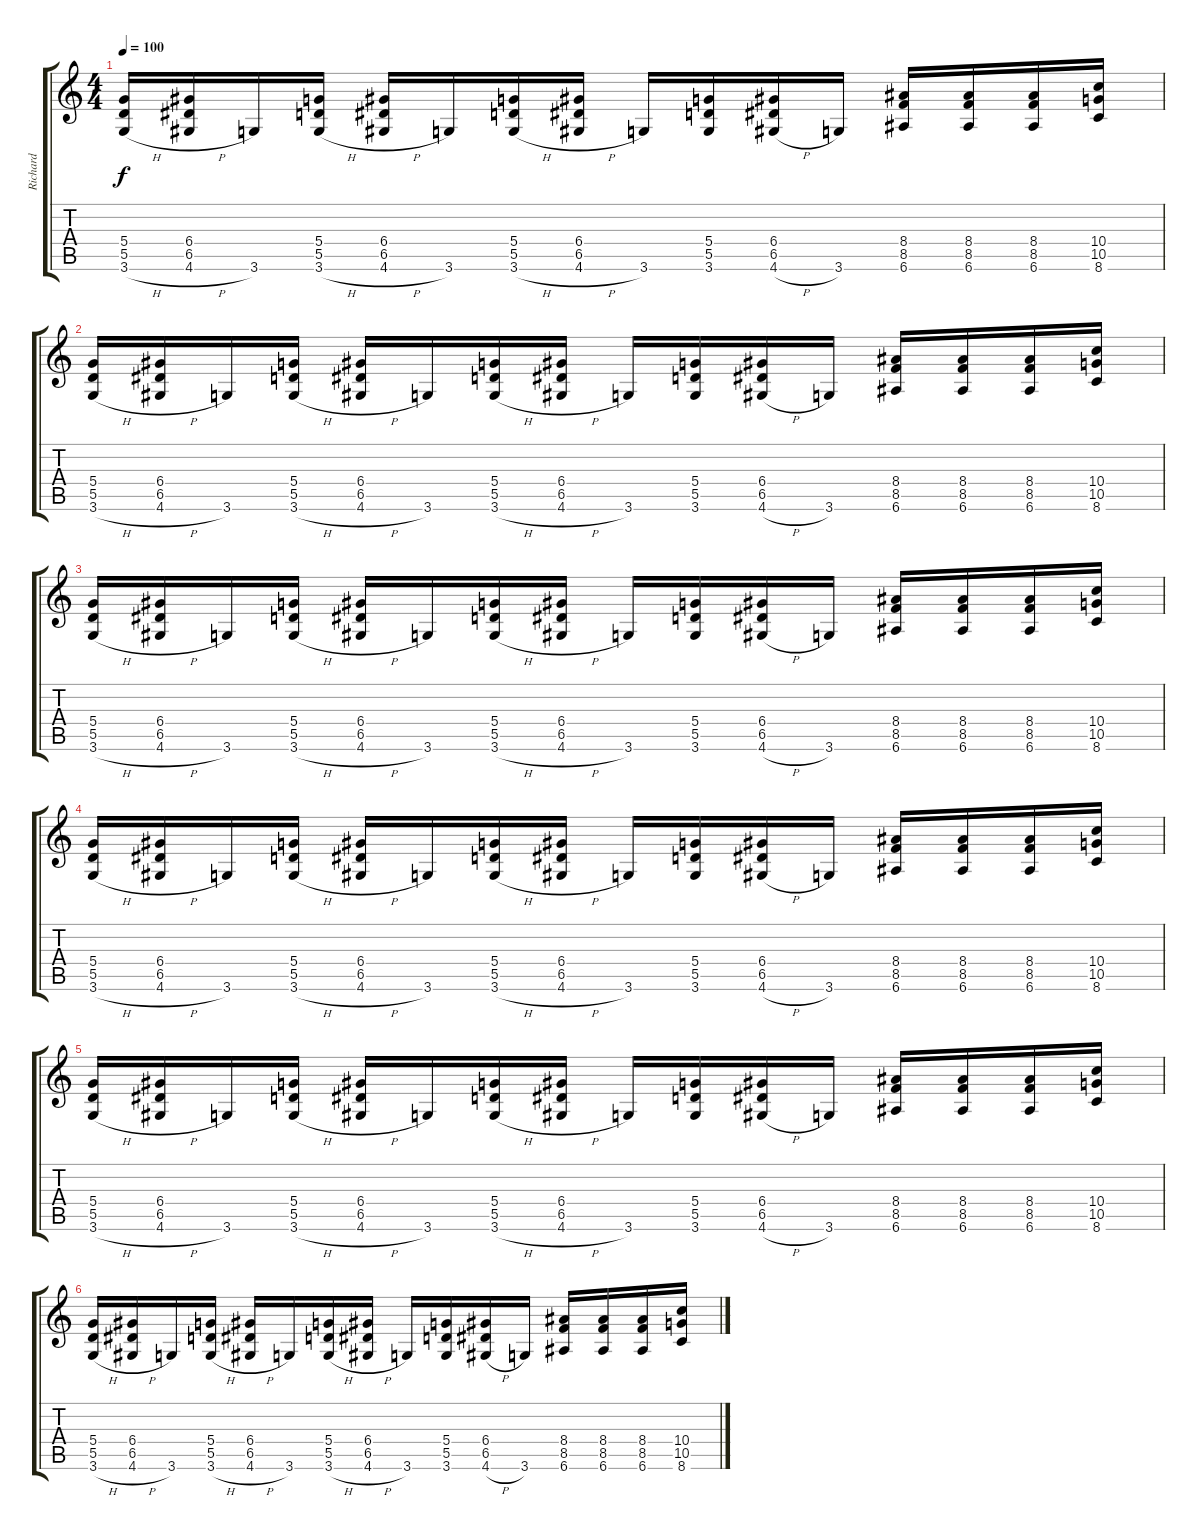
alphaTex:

\track ("Richard" "Richard") {instrument distortionguitar}
\staff {score tabs}
\tuning (E4 B3 G3 D3 A2 E2) {hide}
\ts (4 4)
\tempo 100
\clef g2
\ks c
(5.4 5.5 3.6{h}).16{dy f} (6.4 6.5 4.6{h}).16 3.6.16 (5.4 5.5 3.6{h}).16 (6.4 6.5 4.6{h}).16 3.6.16 (5.4 5.5 3.6{h}).16 (6.4 6.5 4.6{h}).16 3.6.16 (5.4 5.5 3.6).16 (6.4 6.5 4.6{h}).16 3.6.16 (8.4 8.5 6.6).16 (8.4 8.5 6.6).16 (8.4 8.5 6.6).16 (10.4 10.5 8.6).16 |
(5.4 5.5 3.6{h}).16 (6.4 6.5 4.6{h}).16 3.6.16 (5.4 5.5 3.6{h}).16 (6.4 6.5 4.6{h}).16 3.6.16 (5.4 5.5 3.6{h}).16 (6.4 6.5 4.6{h}).16 3.6.16 (5.4 5.5 3.6).16 (6.4 6.5 4.6{h}).16 3.6.16 (8.4 8.5 6.6).16 (8.4 8.5 6.6).16 (8.4 8.5 6.6).16 (10.4 10.5 8.6).16 |
(5.4 5.5 3.6{h}).16 (6.4 6.5 4.6{h}).16 3.6.16 (5.4 5.5 3.6{h}).16 (6.4 6.5 4.6{h}).16 3.6.16 (5.4 5.5 3.6{h}).16 (6.4 6.5 4.6{h}).16 3.6.16 (5.4 5.5 3.6).16 (6.4 6.5 4.6{h}).16 3.6.16 (8.4 8.5 6.6).16 (8.4 8.5 6.6).16 (8.4 8.5 6.6).16 (10.4 10.5 8.6).16 |
(5.4 5.5 3.6{h}).16 (6.4 6.5 4.6{h}).16 3.6.16 (5.4 5.5 3.6{h}).16 (6.4 6.5 4.6{h}).16 3.6.16 (5.4 5.5 3.6{h}).16 (6.4 6.5 4.6{h}).16 3.6.16 (5.4 5.5 3.6).16 (6.4 6.5 4.6{h}).16 3.6.16 (8.4 8.5 6.6).16 (8.4 8.5 6.6).16 (8.4 8.5 6.6).16 (10.4 10.5 8.6).16 |
(5.4 5.5 3.6{h}).16 (6.4 6.5 4.6{h}).16 3.6.16 (5.4 5.5 3.6{h}).16 (6.4 6.5 4.6{h}).16 3.6.16 (5.4 5.5 3.6{h}).16 (6.4 6.5 4.6{h}).16 3.6.16 (5.4 5.5 3.6).16 (6.4 6.5 4.6{h}).16 3.6.16 (8.4 8.5 6.6).16 (8.4 8.5 6.6).16 (8.4 8.5 6.6).16 (10.4 10.5 8.6).16 |
(5.4 5.5 3.6{h}).16 (6.4 6.5 4.6{h}).16 3.6.16 (5.4 5.5 3.6{h}).16 (6.4 6.5 4.6{h}).16 3.6.16 (5.4 5.5 3.6{h}).16 (6.4 6.5 4.6{h}).16 3.6.16 (5.4 5.5 3.6).16 (6.4 6.5 4.6{h}).16 3.6.16 (8.4 8.5 6.6).16 (8.4 8.5 6.6).16 (8.4 8.5 6.6).16 (10.4 10.5 8.6).16
